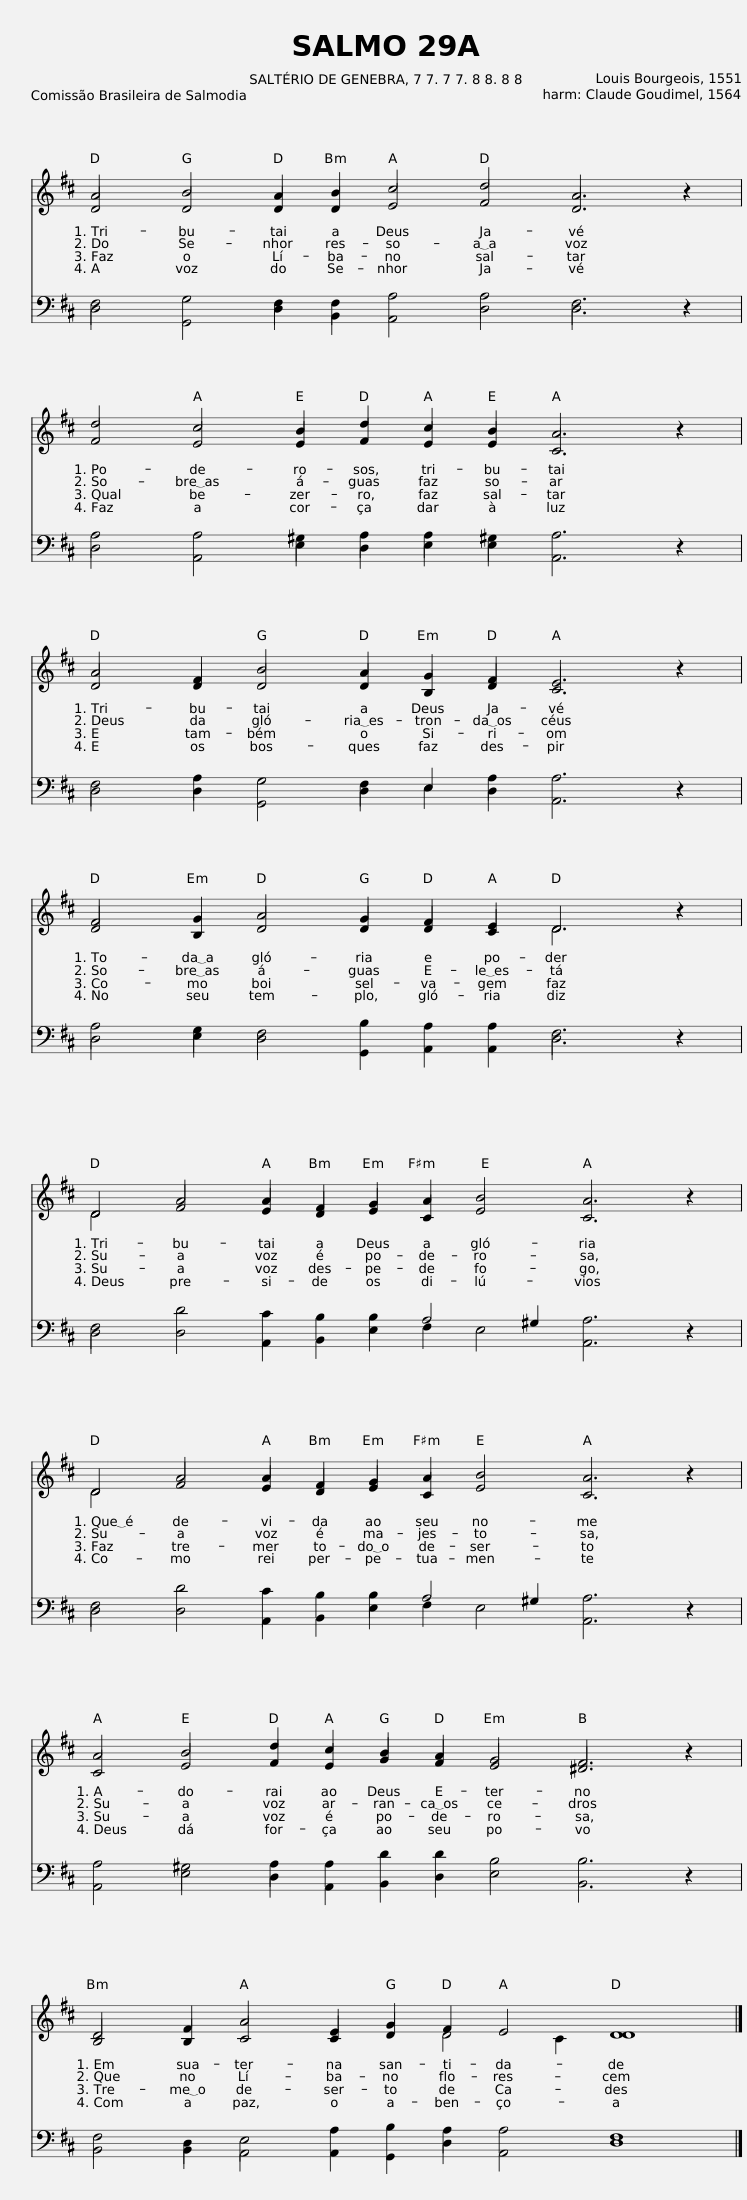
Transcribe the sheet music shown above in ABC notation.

X:1
%%score { ( 1 2 ) | ( 3 4 ) }
L:1/8
M:none
I:linebreak $
K:D
V:1 treble
V:2 treble
V:3 bass
V:4 bass
V:1
 A4 B4 A2 B2 c4 d4 A6 z2 |$ d4 c4 B2 d2 c2 B2 A6 z2 |$ A4 F2 B4 A2 G2 F2 E6 z2 |$ F4 G2 A4 G2 F2 E2 D6 z2 |$ D4 A4 A2 F2 G2 A2 B4 A6 z2 |$ %5
 D4 A4 A2 F2 G2 A2 B4 A6 z2 |$ A4 B4 d2 c2 B2 A2 G4 F6 z2 |$ D4 F2 A4 E2 G2 F2 E4 D8 |] %8
V:2
 D4 D4 D2 D2 E4 F4 D6 x2 |$ F4 E4 E2 F2 E2 E2 C6 x2 |$ D4 D2 D4 D2 B,2 D2 C6 x2 |$ D4 B,2 D4 D2 D2 C2 D6 x2 |$ D4 F4 E2 D2 E2 C2 E4 C6 x2 |$ %5
 D4 F4 E2 D2 E2 C2 E4 C6 x2 |$ C4 E4 F2 E2 G2 F2 E4 ^D6 x2 |$ B,4 B,2 C4 C2 D2 D4 C2 D8 |] %8
V:3
 F,4 G,4 F,2 F,2 A,4 A,4 F,6 z2 |$ A,4 A,4 ^G,2 A,2 A,2 ^G,2 A,6 z2 |$ F,4 A,2 G,4 F,2 E,2 A,2 A,6 z2 |$ A,4 G,2 F,4 B,2 A,2 A,2 F,6 z2 |$ F,4 D4 C2 B,2 B,2 A,4 ^G,2 A,6 z2 |$ %5
 F,4 D4 C2 B,2 B,2 A,4 ^G,2 A,6 z2 |$ A,4 ^G,4 A,2 A,2 D2 D2 B,4 B,6 z2 |$ F,4 D,2 E,4 A,2 B,2 A,2 A,4 F,8 |] %8
V:4
 D,4 G,,4 D,2 B,,2 A,,4 D,4 D,6 x2 |$ D,4 A,,4 E,2 D,2 E,2 E,2 A,,6 x2 |$ D,4 D,2 G,,4 D,2 E,2 D,2 A,,6 x2 |$ D,4 E,2 D,4 G,,2 A,,2 A,,2 D,6 x2 |$ D,4 D,4 A,,2 B,,2 E,2 F,2 E,4 A,,6 x2 |$ %5
 D,4 D,4 A,,2 B,,2 E,2 F,2 E,4 A,,6 x2 |$ A,,4 E,4 D,2 A,,2 B,,2 D,2 E,4 B,,6 x2 |$ B,,4 B,,2 A,,4 A,,2 G,,2 D,2 A,,4 D,8 |] %8
